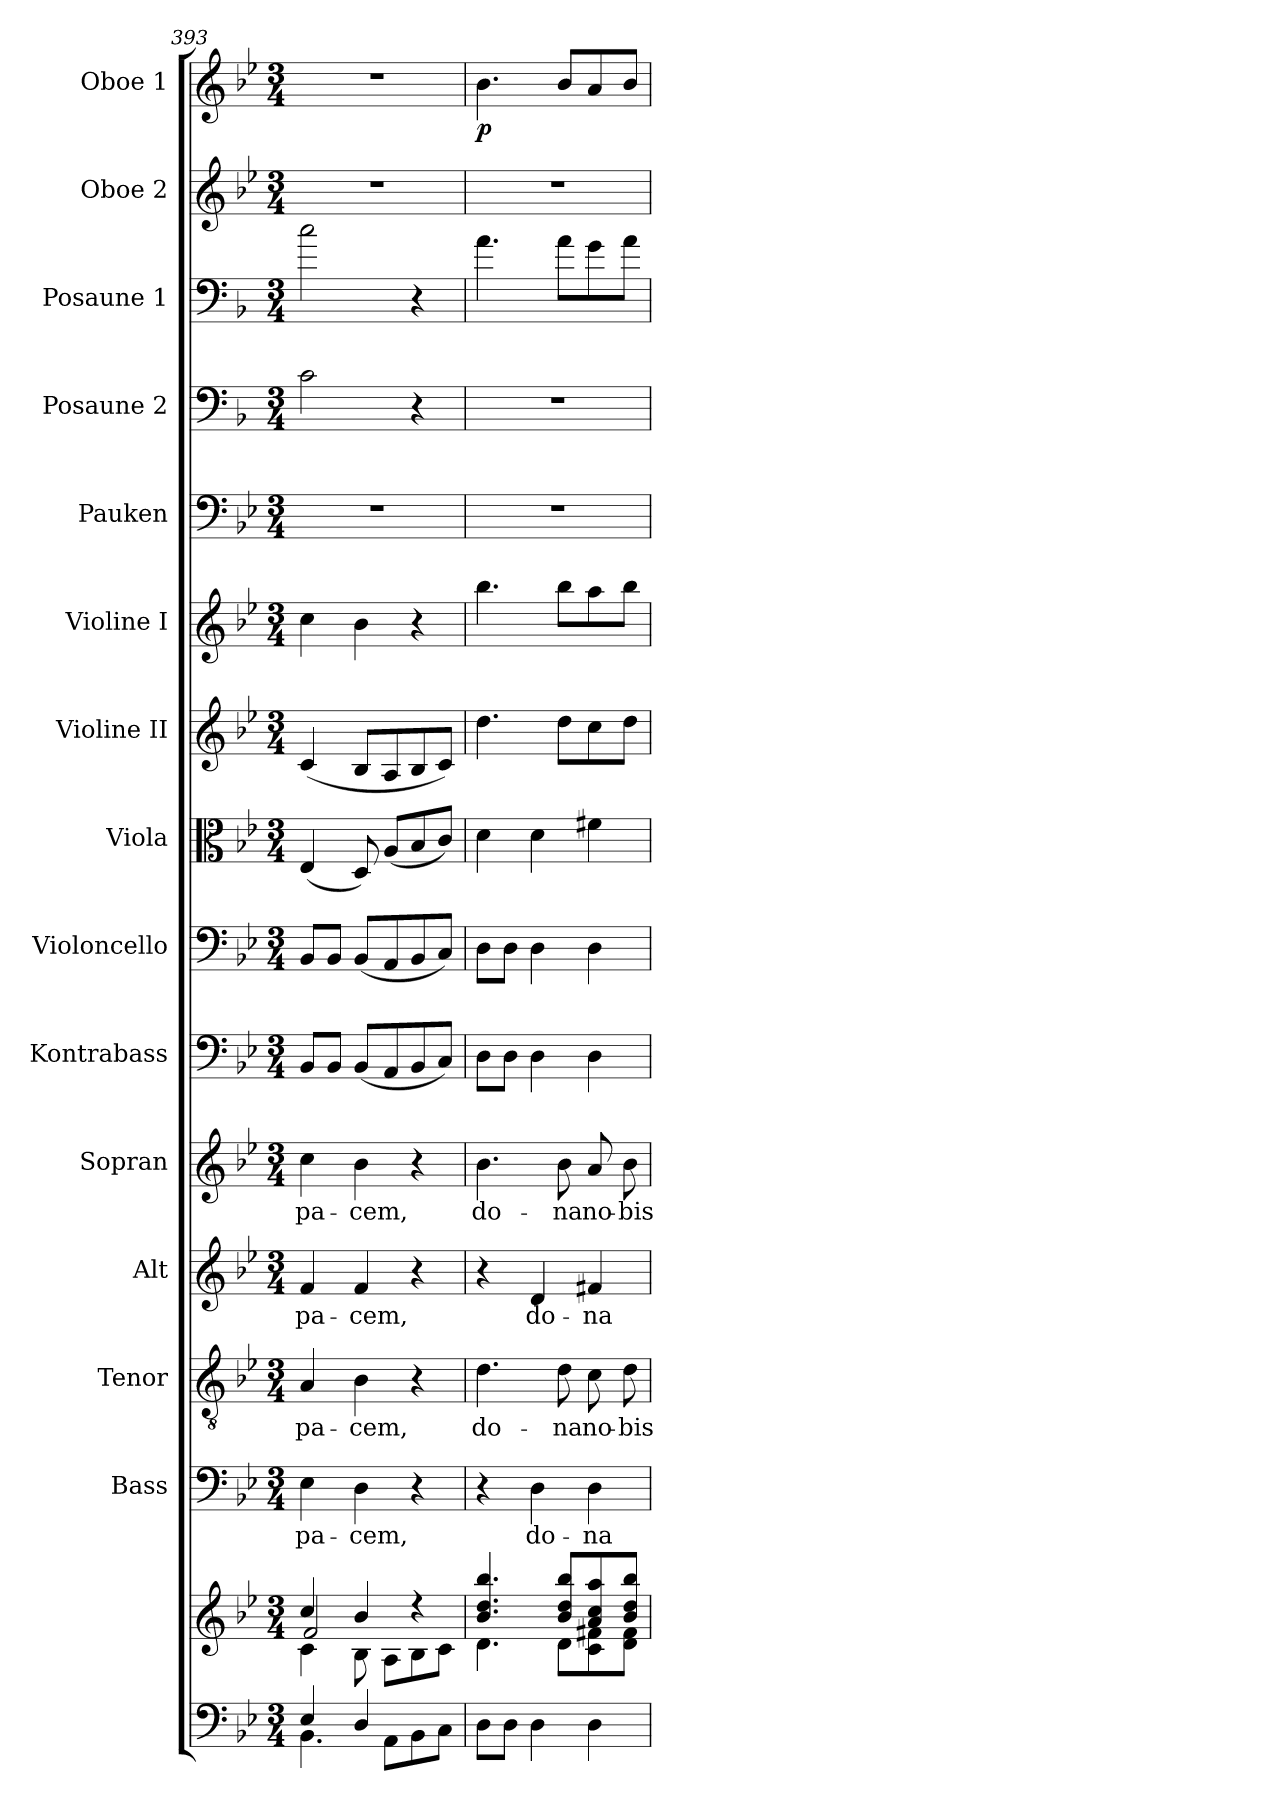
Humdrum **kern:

**kern	**kern	**kern	**text	**kern	**text	**kern	**text	**kern	**text	**kern	**kern	**kern	**kern	**kern	**kern	**kern	**kern	**kern	**kern	**dynam
*part15	*part15	*part14	*part14	*part13	*part13	*part12	*part12	*part11	*part11	*part10	*part9	*part8	*part7	*part6	*part5	*part4	*part3	*part2	*part1	*part1
*staff16	*staff15	*staff14	*staff14	*staff13	*staff13	*staff12	*staff12	*staff11	*staff11	*staff10	*staff9	*staff8	*staff7	*staff6	*staff5	*staff4	*staff3	*staff2	*staff1	*staff1
*	*	*I"Bass	*	*I"Tenor	*	*I"Alt	*	*I"Sopran	*	*I"Kontrabass	*I"Violoncello	*I"Viola	*I"Violine II	*I"Violine I	*I"Pauken	*I"Posaune 2	*I"Posaune 1	*I"Oboe 2	*I"Oboe 1	*
*	*	*I'B.	*	*I'T.	*	*I'A.	*	*I'S.	*	*I'Kb.	*I'Vc.	*I'Vla.	*I'Vl. II	*I'Vl. I	*I'Pk.	*I'Pos. 2	*I'Pos. 1	*I'Ob. 2	*I'Ob. 1	*
*clefF4	*clefG2	*clefF4	*	*clefGv2	*	*clefG2	*	*clefG2	*	*clefF4	*clefF4	*clefC3	*clefG2	*clefG2	*clefF4	*clefF4	*clefF4	*clefG2	*clefG2	*
*	*	*	*	*	*	*	*	*	*	*ITrd7c12	*	*	*	*	*	*ITrd4c7	*ITrd4c7	*	*	*
*k[b-e-]	*k[b-e-]	*k[b-e-]	*	*k[b-e-]	*	*k[b-e-]	*	*k[b-e-]	*	*k[b-e-]	*k[b-e-]	*k[b-e-]	*k[b-e-]	*k[b-e-]	*k[b-e-]	*k[b-e-]	*k[b-e-]	*k[b-e-]	*k[b-e-]	*
*B-:	*B-:	*B-:	*	*B-:	*	*B-:	*	*B-:	*	*B-:	*B-:	*B-:	*B-:	*B-:	*B-:	*B-:	*B-:	*B-:	*B-:	*
*M3/4	*M3/4	*M3/4	*	*M3/4	*	*M3/4	*	*M3/4	*	*M3/4	*M3/4	*M3/4	*M3/4	*M3/4	*M3/4	*M3/4	*M3/4	*M3/4	*M3/4	*
=393	=393	=393	=393	=393	=393	=393	=393	=393	=393	=393	=393	=393	=393	=393	=393	=393	=393	=393	=393	=393
*^	*^	*	*	*	*	*	*	*	*	*	*	*	*	*	*	*	*	*	*	*
*	*	*	*^	*	*	*	*	*	*	*	*	*	*	*	*	*	*	*	*	*	*	*
!	!	!	!	!	!	!LO:LY:b	!	!LO:LY:b	!	!LO:LY:b	!	!LO:LY:b	!	!	!	!	!	!	!	!	!	!	!
4E-/	4.BB-\	4cc/	4c\	2f/	4E-\	pa-	4A/	pa-	4f/	pa-	4cc\	pa-	8BBB-/L	8BB-/L	(<4E-/	(<4c/	4cc\	2.r	2F\	2f\	2.r	2.r	.
.	.	.	.	.	.	.	.	.	.	.	.	.	8BBB-/J	8BB-/J	.	.	.	.	.	.	.	.	.
!	!	!	!	!	!	!LO:LY:b	!	!LO:LY:b	!	!LO:LY:b	!	!LO:LY:b	!	!	!	!	!	!	!	!	!	!	!
4D/	.	4b-/	8B-\	.	4D\	-cem,	4B-\	-cem,	4f/	-cem,	4b-\	-cem,	(<8BBB-/L	(<8BB-/L	8D/)	8B-/L	4b-\	.	.	.	.	.	.
.	8AA\L	.	8A\L	.	.	.	.	.	.	.	.	.	8AAA/	8AA/	(<8A/L	8A/	.	.	.	.	.	.	.
4ryy	8BB-\	4rcc	8B-\	4ryy	4r	.	4r	.	4r	.	4r	.	8BBB-/	8BB-/	8B-/	8B-/	4r	.	4r	4r	.	.	.
.	8C\J	.	8c\J	.	.	.	.	.	.	.	.	.	8CC/J)	8C/J)	8c/J)	8c/J)	.	.	.	.	.	.	.
*	*	*	*v	*v	*	*	*	*	*	*	*	*	*	*	*	*	*	*	*	*	*	*	*
=394	=394	=394	=394	=394	=394	=394	=394	=394	=394	=394	=394	=394	=394	=394	=394	=394	=394	=394	=394	=394	=394	=394
!	!	!	!	!	!	!	!LO:LY:b	!	!	!	!LO:LY:b	!	!	!	!	!	!	!	!	!	!	!LO:DY:b
*v	*v	*	*	*	*	*	*	*	*	*	*	*	*	*	*	*	*	*	*	*	*	*
8D\L	4.b-/ 4.dd/ 4.bb-/	4.d\	4r	.	4.d\	do-	4r	.	4.b-\	do-	8DD\L	8D\L	4d\	4.dd\	4.bb-\	2.r	2.r	4.d\	2.r	4.b-\	p
8D\J	.	.	.	.	.	.	.	.	.	.	8DD\J	8D\J	.	.	.	.	.	.	.	.	.
!	!	!	!	!LO:LY:b	!	!	!	!LO:LY:b	!	!	!	!	!	!	!	!	!	!	!	!	!
4D\	.	.	4D\	do-	.	.	4d/	do-	.	.	4DD\	4D\	4d\	.	.	.	.	.	.	.	.
!	!	!	!	!	!	!LO:LY:b	!	!	!	!LO:LY:b	!	!	!	!	!	!	!	!	!	!	!
.	8b-/ 8dd/ 8bb-/L	8d\L	.	.	8d\	-na	.	.	8b-\	-na	.	.	.	8dd\L	8bb-\L	.	.	8d\L	.	8b-/L	.
!	!	!	!	!LO:LY:b	!	!LO:LY:b	!	!LO:LY:b	!	!LO:LY:b	!	!	!	!	!	!	!	!	!	!	!
4D\	8a/ 8cc/ 8aa/	8c\ 8f#X\	4D\	-na	8c\	no-	4f#X/	-na	8a/	no-	4DD\	4D\	4f#X\	8cc\	8aa\	.	.	8c\	.	8a/	.
!	!	!	!	!	!	!LO:LY:b	!	!	!	!LO:LY:b	!	!	!	!	!	!	!	!	!	!	!
.	8b-/ 8dd/ 8bb-/J	8d\ 8f#\J	.	.	8d\	-bis	.	.	8b-\	-bis	.	.	.	8dd\J	8bb-\J	.	.	8d\J	.	8b-/J	.
*	*v	*v	*	*	*	*	*	*	*	*	*	*	*	*	*	*	*	*	*	*	*
=	=	=	=	=	=	=	=	=	=	=	=	=	=	=	=	=	=	=	=	=
*-	*-	*-	*-	*-	*-	*-	*-	*-	*-	*-	*-	*-	*-	*-	*-	*-	*-	*-	*-	*-
